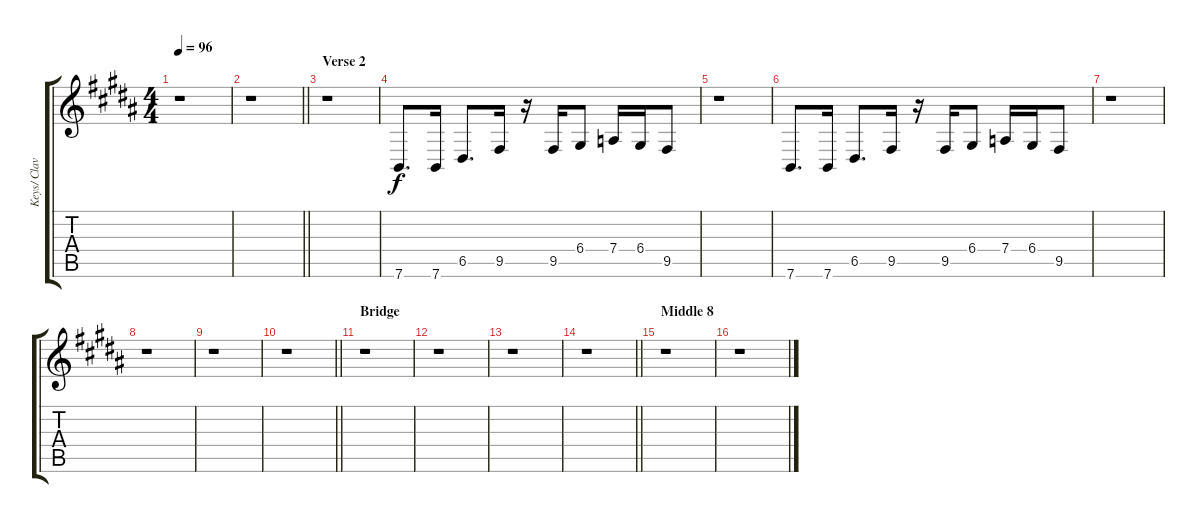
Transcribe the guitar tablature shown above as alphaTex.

\track ("Keys/ Clav" "Keys/ Clav") {instrument clavinet}
\staff {score tabs}
\tuning (E4 B3 G3 D3 A2 E2) {hide}
\ts (4 4)
\tempo 96
\clef g2
\ks b
r.1{dy f} |
\barLineRight lightlight
r.1 |
\section ("" "Verse 2")
r.1 |
7.6.8{d} 7.6.16 6.5.8{d} 9.5.16 r.16 9.5.16 6.4.8 7.4.16 6.4.16 9.5.8 |
r.1 |
7.6.8{d} 7.6.16 6.5.8{d} 9.5.16 r.16 9.5.16 6.4.8 7.4.16 6.4.16 9.5.8 |
r.1 |
r.1 |
r.1 |
\barLineRight lightlight
r.1 |
\section ("" "Bridge")
r.1 |
r.1 |
r.1 |
\barLineRight lightlight
r.1 |
\section ("" "Middle 8")
r.1 |
r.1
